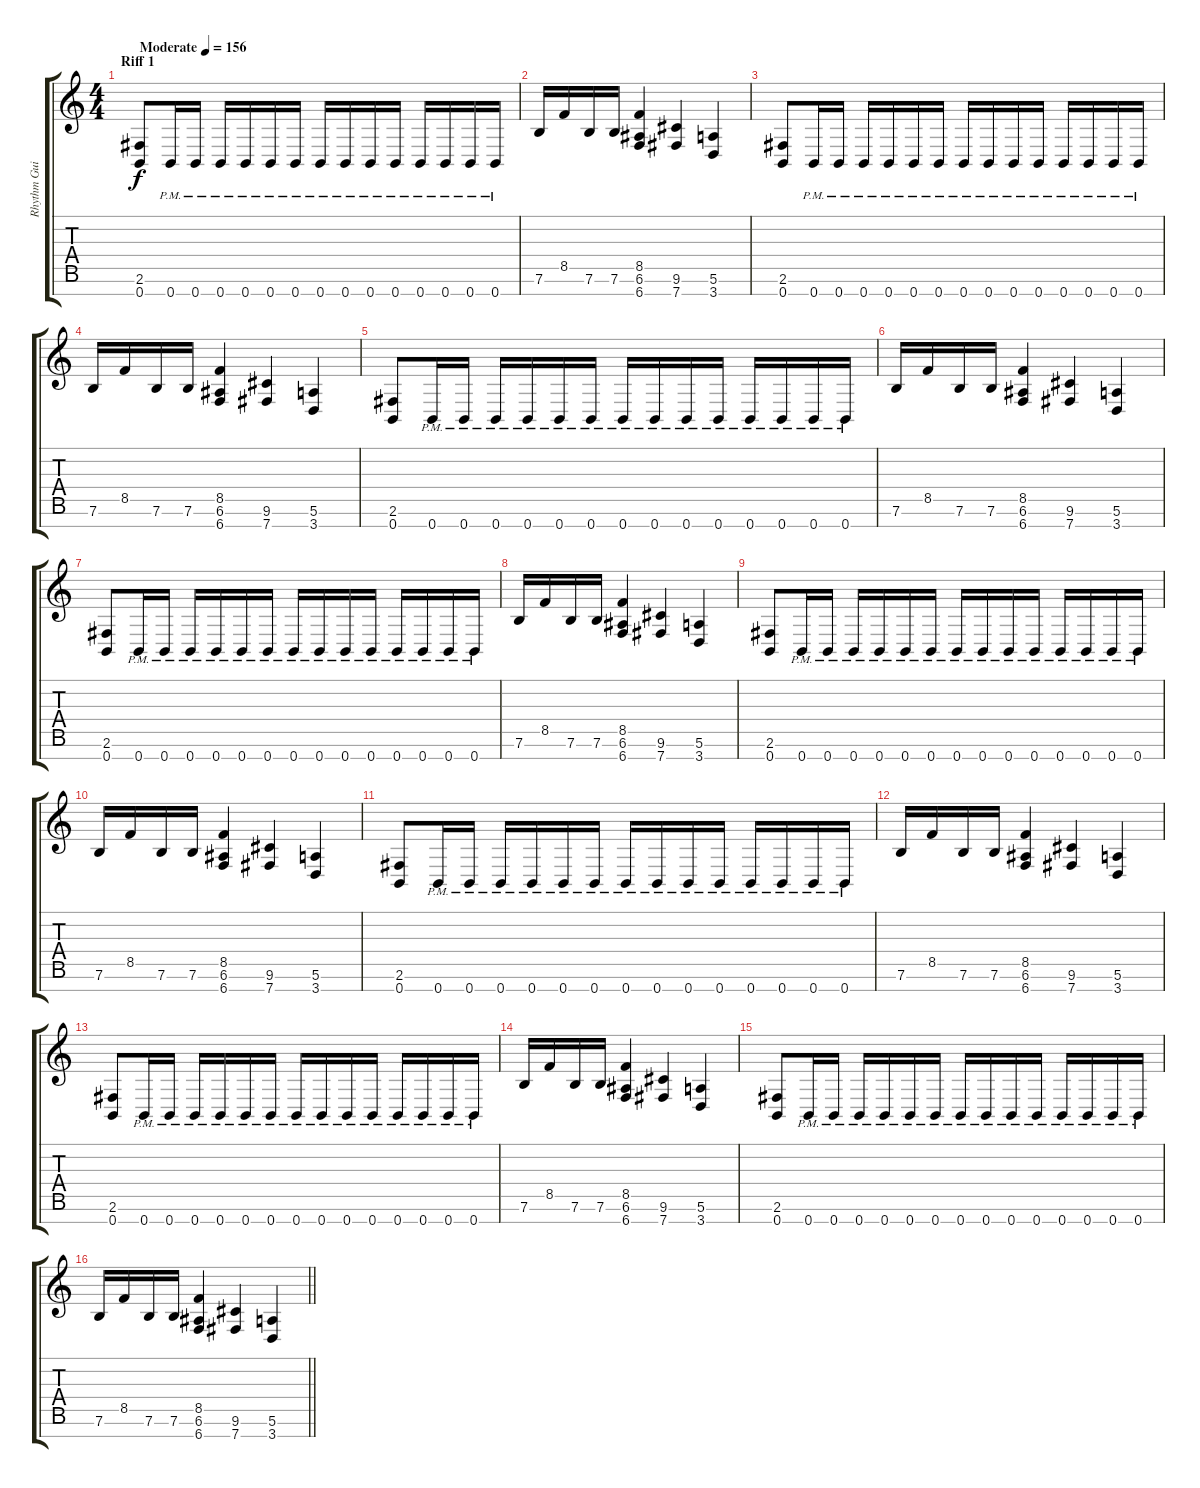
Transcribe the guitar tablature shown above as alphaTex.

\track ("Rhythm Guitar 2" "Rhythm Gui") {instrument overdrivenguitar}
\staff {score tabs}
\tuning (E4 B3 G3 D3 A2 E2 B1) {hide}
\ts (4 4)
\section ("" "Riff 1")
\tempo (156 "Moderate")
\clef g2
\ks c
(2.6 0.7).8{dy f instrument overdrivenguitar} 0.7{pm}.16 0.7{pm}.16 0.7{pm}.16 0.7{pm}.16 0.7{pm}.16 0.7{pm}.16 0.7{pm}.16 0.7{pm}.16 0.7{pm}.16 0.7{pm}.16 0.7{pm}.16 0.7{pm}.16 0.7{pm}.16 0.7{pm}.16 |
7.6.16 8.5.16 7.6.16 7.6.16 (8.5 6.6 6.7).4 (9.6 7.7).4 (5.6 3.7).4 |
(2.6 0.7).8 0.7{pm}.16 0.7{pm}.16 0.7{pm}.16 0.7{pm}.16 0.7{pm}.16 0.7{pm}.16 0.7{pm}.16 0.7{pm}.16 0.7{pm}.16 0.7{pm}.16 0.7{pm}.16 0.7{pm}.16 0.7{pm}.16 0.7{pm}.16 |
7.6.16 8.5.16 7.6.16 7.6.16 (8.5 6.6 6.7).4 (9.6 7.7).4 (5.6 3.7).4 |
(2.6 0.7).8 0.7{pm}.16 0.7{pm}.16 0.7{pm}.16 0.7{pm}.16 0.7{pm}.16 0.7{pm}.16 0.7{pm}.16 0.7{pm}.16 0.7{pm}.16 0.7{pm}.16 0.7{pm}.16 0.7{pm}.16 0.7{pm}.16 0.7{pm}.16 |
7.6.16 8.5.16 7.6.16 7.6.16 (8.5 6.6 6.7).4 (9.6 7.7).4 (5.6 3.7).4 |
(2.6 0.7).8 0.7{pm}.16 0.7{pm}.16 0.7{pm}.16 0.7{pm}.16 0.7{pm}.16 0.7{pm}.16 0.7{pm}.16 0.7{pm}.16 0.7{pm}.16 0.7{pm}.16 0.7{pm}.16 0.7{pm}.16 0.7{pm}.16 0.7{pm}.16 |
7.6.16 8.5.16 7.6.16 7.6.16 (8.5 6.6 6.7).4 (9.6 7.7).4 (5.6 3.7).4 |
(2.6 0.7).8 0.7{pm}.16 0.7{pm}.16 0.7{pm}.16 0.7{pm}.16 0.7{pm}.16 0.7{pm}.16 0.7{pm}.16 0.7{pm}.16 0.7{pm}.16 0.7{pm}.16 0.7{pm}.16 0.7{pm}.16 0.7{pm}.16 0.7{pm}.16 |
7.6.16 8.5.16 7.6.16 7.6.16 (8.5 6.6 6.7).4 (9.6 7.7).4 (5.6 3.7).4 |
(2.6 0.7).8 0.7{pm}.16 0.7{pm}.16 0.7{pm}.16 0.7{pm}.16 0.7{pm}.16 0.7{pm}.16 0.7{pm}.16 0.7{pm}.16 0.7{pm}.16 0.7{pm}.16 0.7{pm}.16 0.7{pm}.16 0.7{pm}.16 0.7{pm}.16 |
7.6.16 8.5.16 7.6.16 7.6.16 (8.5 6.6 6.7).4 (9.6 7.7).4 (5.6 3.7).4 |
(2.6 0.7).8 0.7{pm}.16 0.7{pm}.16 0.7{pm}.16 0.7{pm}.16 0.7{pm}.16 0.7{pm}.16 0.7{pm}.16 0.7{pm}.16 0.7{pm}.16 0.7{pm}.16 0.7{pm}.16 0.7{pm}.16 0.7{pm}.16 0.7{pm}.16 |
7.6.16 8.5.16 7.6.16 7.6.16 (8.5 6.6 6.7).4 (9.6 7.7).4 (5.6 3.7).4 |
(2.6 0.7).8 0.7{pm}.16 0.7{pm}.16 0.7{pm}.16 0.7{pm}.16 0.7{pm}.16 0.7{pm}.16 0.7{pm}.16 0.7{pm}.16 0.7{pm}.16 0.7{pm}.16 0.7{pm}.16 0.7{pm}.16 0.7{pm}.16 0.7{pm}.16 |
\barLineRight lightlight
7.6.16 8.5.16 7.6.16 7.6.16 (8.5 6.6 6.7).4 (9.6 7.7).4 (5.6 3.7).4
